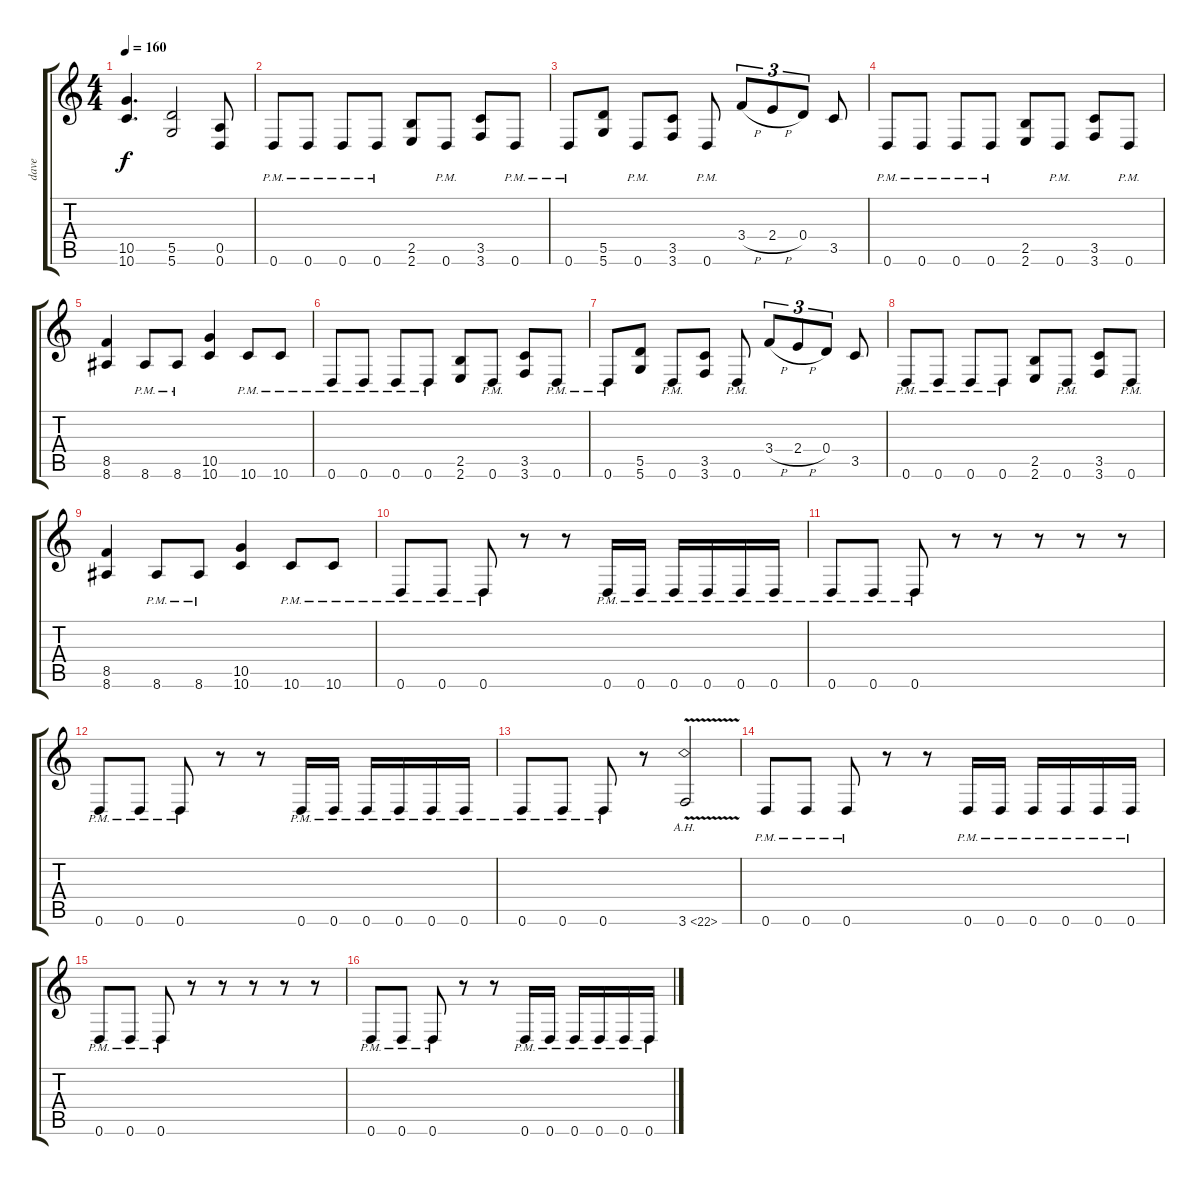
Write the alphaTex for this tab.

\track ("dave" "dave") {instrument distortionguitar}
\staff {score tabs}
\tuning (E4 B3 G3 D3 A2 D2) {hide}
\ts (4 4)
\tempo 160
\clef g2
\ks c
(10.5{t} 10.6{t}).4{d dy f} (5.5 5.6).2 (0.5 0.6).8 |
0.6{pm}.8 0.6{pm}.8 0.6{pm}.8 0.6{pm}.8 (2.5 2.6).8 0.6{pm}.8 (3.5 3.6).8 0.6{pm}.8 |
0.6{pm}.8 (5.5 5.6).8 0.6{pm}.8 (3.5 3.6).8 0.6{pm}.8 3.4{h}.8{tu (3 2)} 2.4{h}.8{tu (3 2)} 0.4.8{tu (3 2)} 3.5.8 |
0.6{pm}.8 0.6{pm}.8 0.6{pm}.8 0.6{pm}.8 (2.5 2.6).8 0.6{pm}.8 (3.5 3.6).8 0.6{pm}.8 |
(8.5 8.6).4 8.6{pm}.8 8.6{pm}.8 (10.5 10.6).4 10.6{pm}.8 10.6{pm}.8 |
0.6{pm}.8 0.6{pm}.8 0.6{pm}.8 0.6{pm}.8 (2.5 2.6).8 0.6{pm}.8 (3.5 3.6).8 0.6{pm}.8 |
0.6{pm}.8 (5.5 5.6).8 0.6{pm}.8 (3.5 3.6).8 0.6{pm}.8 3.4{h}.8{tu (3 2)} 2.4{h}.8{tu (3 2)} 0.4.8{tu (3 2)} 3.5.8 |
0.6{pm}.8 0.6{pm}.8 0.6{pm}.8 0.6{pm}.8 (2.5 2.6).8 0.6{pm}.8 (3.5 3.6).8 0.6{pm}.8 |
(8.5 8.6).4 8.6{pm}.8 8.6{pm}.8 (10.5 10.6).4 10.6{pm}.8 10.6{pm}.8 |
0.6{pm}.8 0.6{pm}.8 0.6{pm}.8 r.8 r.8 0.6{pm}.16 0.6{pm}.16 0.6{pm}.16 0.6{pm}.16 0.6{pm}.16 0.6{pm}.16 |
0.6{pm}.8 0.6{pm}.8 0.6{pm}.8 r.8 r.8 r.8 r.8 r.8 |
0.6{pm}.8 0.6{pm}.8 0.6{pm}.8 r.8 r.8 0.6{pm}.16 0.6{pm}.16 0.6{pm}.16 0.6{pm}.16 0.6{pm}.16 0.6{pm}.16 |
0.6{pm}.8 0.6{pm}.8 0.6{pm}.8 r.8 3.6{ah 19 v}.2 |
0.6{pm}.8 0.6{pm}.8 0.6{pm}.8 r.8 r.8 0.6{pm}.16 0.6{pm}.16 0.6{pm}.16 0.6{pm}.16 0.6{pm}.16 0.6{pm}.16 |
0.6{pm}.8 0.6{pm}.8 0.6{pm}.8 r.8 r.8 r.8 r.8 r.8 |
0.6{pm}.8 0.6{pm}.8 0.6{pm}.8 r.8 r.8 0.6{pm}.16 0.6{pm}.16 0.6{pm}.16 0.6{pm}.16 0.6{pm}.16 0.6{pm}.16
